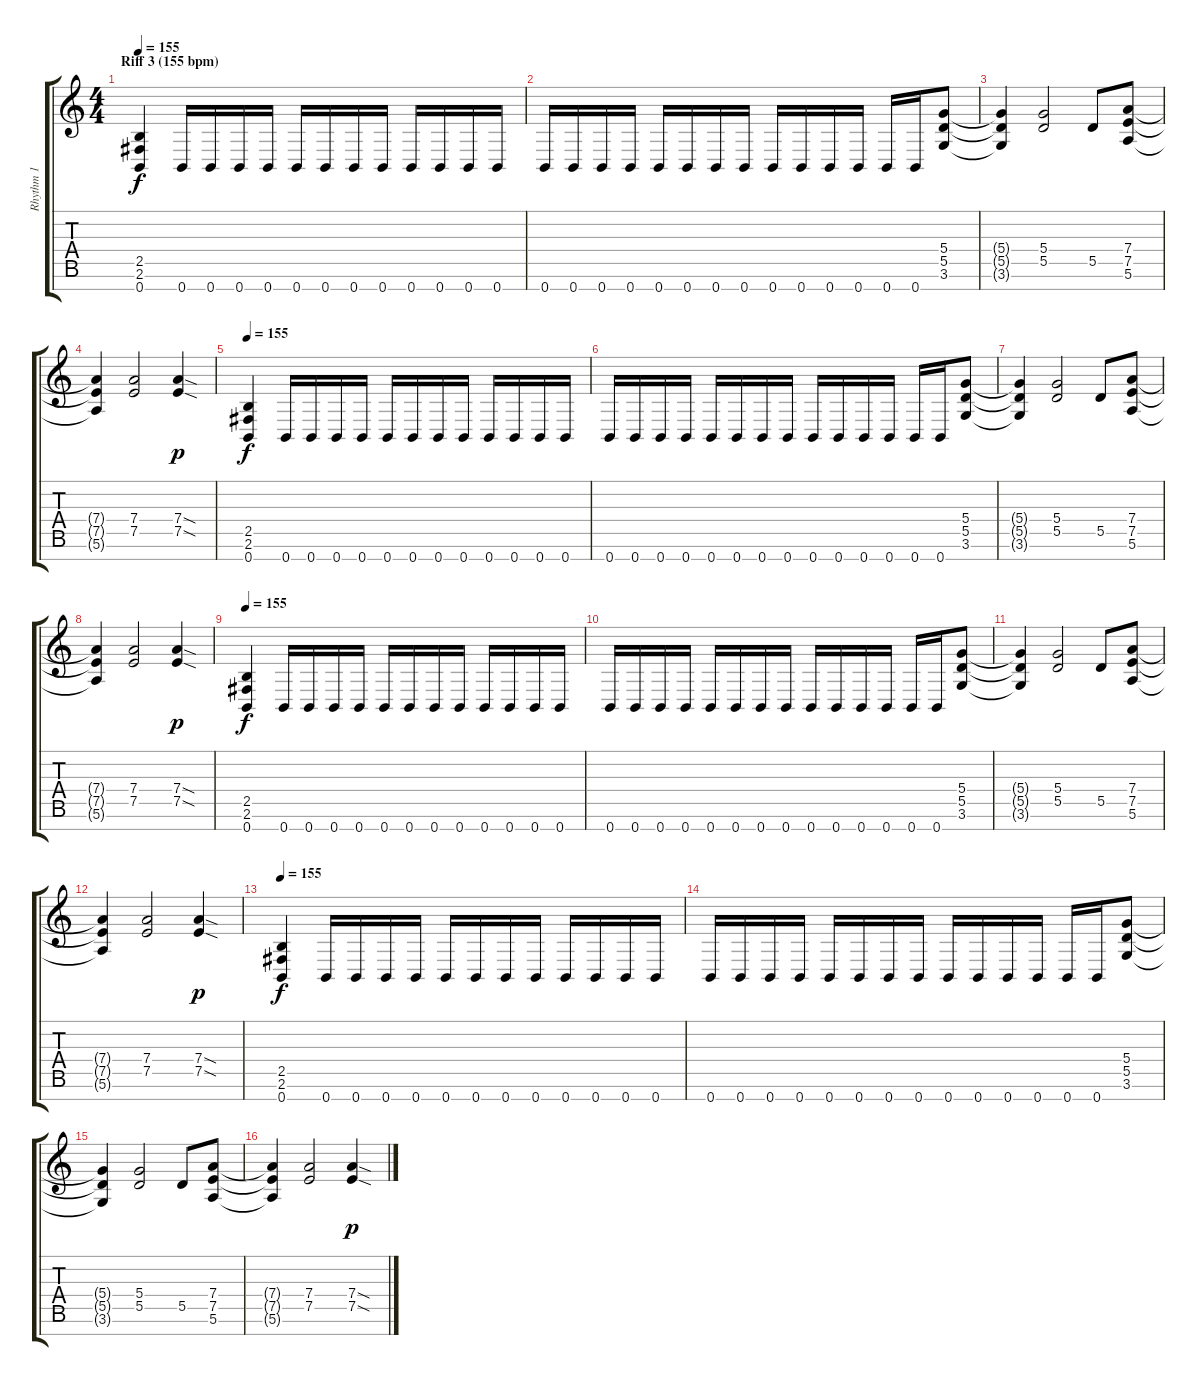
\track ("Rhythm 1" "Rhythm 1") {instrument distortionguitar}
\staff {score tabs}
\tuning (E4 B3 G3 D3 A2 E2 B1) {hide}
\ts (4 4)
\section ("" "Riff 3 (155 bpm)")
\tempo 155
\clef g2
\ks c
(2.5 2.6 0.7).4{dy f} 0.7.16 0.7.16 0.7.16 0.7.16 0.7.16 0.7.16 0.7.16 0.7.16 0.7.16 0.7.16 0.7.16 0.7.16 |
0.7.16 0.7.16 0.7.16 0.7.16 0.7.16 0.7.16 0.7.16 0.7.16 0.7.16 0.7.16 0.7.16 0.7.16 0.7.16 0.7.16 (5.4 5.5 3.6).8 |
(5.4{t} 5.5{t} 3.6{t}).4 (5.4 5.5).2 5.5.8 (7.4 7.5 5.6).8 |
(7.4{t} 7.5{t} 5.6{t}).4 (7.4 7.5).2 (7.4{sod} 7.5{sod}).4{dy p} |
\tempo 155
(2.5 2.6 0.7).4{dy f} 0.7.16 0.7.16 0.7.16 0.7.16 0.7.16 0.7.16 0.7.16 0.7.16 0.7.16 0.7.16 0.7.16 0.7.16 |
0.7.16 0.7.16 0.7.16 0.7.16 0.7.16 0.7.16 0.7.16 0.7.16 0.7.16 0.7.16 0.7.16 0.7.16 0.7.16 0.7.16 (5.4 5.5 3.6).8 |
(5.4{t} 5.5{t} 3.6{t}).4 (5.4 5.5).2 5.5.8 (7.4 7.5 5.6).8 |
(7.4{t} 7.5{t} 5.6{t}).4 (7.4 7.5).2 (7.4{sod} 7.5{sod}).4{dy p} |
\tempo 155
(2.5 2.6 0.7).4{dy f} 0.7.16 0.7.16 0.7.16 0.7.16 0.7.16 0.7.16 0.7.16 0.7.16 0.7.16 0.7.16 0.7.16 0.7.16 |
0.7.16 0.7.16 0.7.16 0.7.16 0.7.16 0.7.16 0.7.16 0.7.16 0.7.16 0.7.16 0.7.16 0.7.16 0.7.16 0.7.16 (5.4 5.5 3.6).8 |
(5.4{t} 5.5{t} 3.6{t}).4 (5.4 5.5).2 5.5.8 (7.4 7.5 5.6).8 |
(7.4{t} 7.5{t} 5.6{t}).4 (7.4 7.5).2 (7.4{sod} 7.5{sod}).4{dy p} |
\tempo 155
(2.5 2.6 0.7).4{dy f} 0.7.16 0.7.16 0.7.16 0.7.16 0.7.16 0.7.16 0.7.16 0.7.16 0.7.16 0.7.16 0.7.16 0.7.16 |
0.7.16 0.7.16 0.7.16 0.7.16 0.7.16 0.7.16 0.7.16 0.7.16 0.7.16 0.7.16 0.7.16 0.7.16 0.7.16 0.7.16 (5.4 5.5 3.6).8 |
(5.4{t} 5.5{t} 3.6{t}).4 (5.4 5.5).2 5.5.8 (7.4 7.5 5.6).8 |
(7.4{t} 7.5{t} 5.6{t}).4 (7.4 7.5).2 (7.4{sod} 7.5{sod}).4{dy p}
